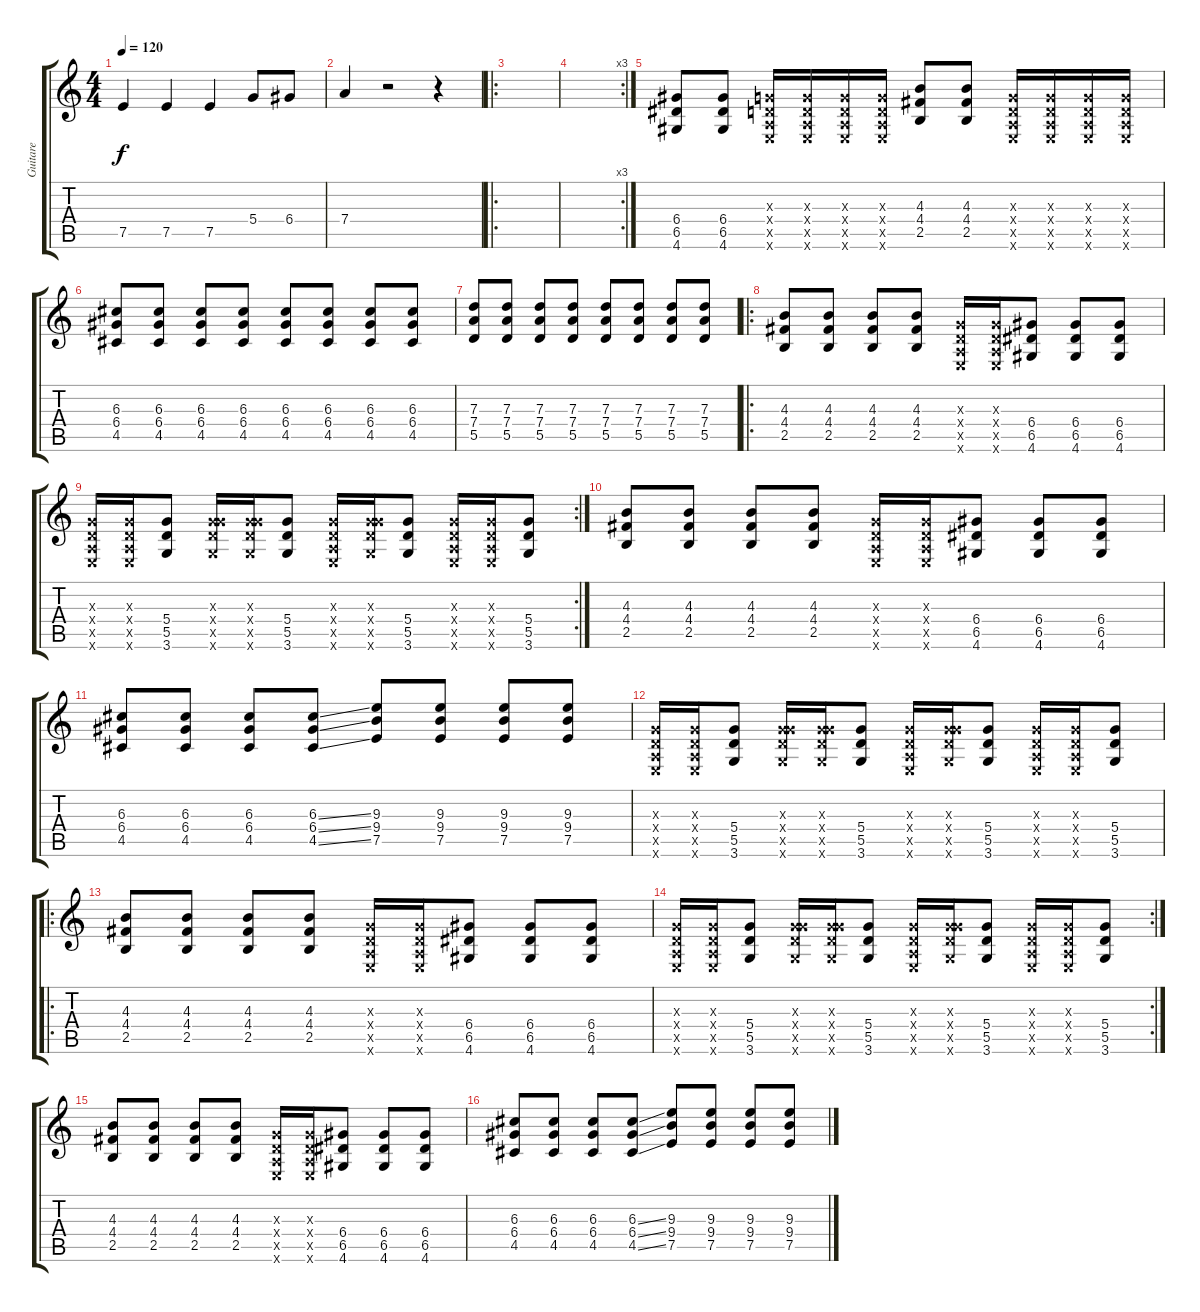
\track ("Guitare" "Guitare") {instrument distortionguitar}
\staff {score tabs}
\tuning (E4 B3 G3 D3 A2 E2) {hide}
\ts (4 4)
\tempo 120
\clef g2
\ks c
7.5.4{dy f} 7.5.4 7.5.4 5.4.8 6.4.8 |
7.4.4 r.2 r.4 |
\ro
|
\rc 3
|
(6.4 6.5 4.6).8 (6.4 6.5 4.6).8 (0.3{x} 0.4{x} 0.5{x} 0.6{x}).16 (0.3{x} 0.4{x} 0.5{x} 0.6{x}).16 (0.3{x} 0.4{x} 0.5{x} 0.6{x}).16 (0.3{x} 0.4{x} 0.5{x} 0.6{x}).16 (4.3 4.4 2.5).8 (4.3 4.4 2.5).8 (0.3{x} 0.4{x} 0.5{x} 0.6{x}).16 (0.3{x} 0.4{x} 0.5{x} 0.6{x}).16 (0.3{x} 0.4{x} 0.5{x} 0.6{x}).16 (0.3{x} 0.4{x} 0.5{x} 0.6{x}).16 |
(6.3 6.4 4.5).8 (6.3 6.4 4.5).8 (6.3 6.4 4.5).8 (6.3 6.4 4.5).8 (6.3 6.4 4.5).8 (6.3 6.4 4.5).8 (6.3 6.4 4.5).8 (6.3 6.4 4.5).8 |
(7.3 7.4 5.5).8 (7.3 7.4 5.5).8 (7.3 7.4 5.5).8 (7.3 7.4 5.5).8 (7.3 7.4 5.5).8 (7.3 7.4 5.5).8 (7.3 7.4 5.5).8 (7.3 7.4 5.5).8 |
\ro
(4.3 4.4 2.5).8 (4.3 4.4 2.5).8 (4.3 4.4 2.5).8 (4.3 4.4 2.5).8 (0.3{x} 0.4{x} 0.5{x} 0.6{x}).16 (0.3{x} 0.4{x} 0.5{x} 0.6{x}).16 (6.4 6.5 4.6).8 (6.4 6.5 4.6).8 (6.4 6.5 4.6).8 |
\rc 2
(0.3{x} 0.4{x} 0.5{x} 0.6{x}).16 (0.3{x} 0.4{x} 0.5{x} 0.6{x}).16 (5.4 5.5 3.6).8 (0.3{x} 5.4{x} 5.5{x} 3.6{x}).16 (0.3{x} 5.4{x} 5.5{x} 3.6{x}).16 (5.4 5.5 3.6).8 (0.3{x} 0.4{x} 0.5{x} 0.6{x}).16 (0.3{x} 5.4{x} 5.5{x} 3.6{x}).16 (5.4 5.5 3.6).8 (0.3{x} 0.4{x} 0.5{x} 0.6{x}).16 (0.3{x} 0.4{x} 0.5{x} 0.6{x}).16 (5.4 5.5 3.6).8 |
(4.3 4.4 2.5).8 (4.3 4.4 2.5).8 (4.3 4.4 2.5).8 (4.3 4.4 2.5).8 (0.3{x} 0.4{x} 0.5{x} 0.6{x}).16 (0.3{x} 0.4{x} 0.5{x} 0.6{x}).16 (6.4 6.5 4.6).8 (6.4 6.5 4.6).8 (6.4 6.5 4.6).8 |
(6.3 6.4 4.5).8 (6.3 6.4 4.5).8 (6.3 6.4 4.5).8 (6.3{ss} 6.4{ss} 4.5{ss}).8 (9.3 9.4 7.5).8 (9.3 9.4 7.5).8 (9.3 9.4 7.5).8 (9.3 9.4 7.5).8 |
(0.3{x} 0.4{x} 0.5{x} 0.6{x}).16 (0.3{x} 0.4{x} 0.5{x} 0.6{x}).16 (5.4 5.5 3.6).8 (0.3{x} 5.4{x} 5.5{x} 3.6{x}).16 (0.3{x} 5.4{x} 5.5{x} 3.6{x}).16 (5.4 5.5 3.6).8 (0.3{x} 0.4{x} 0.5{x} 0.6{x}).16 (0.3{x} 5.4{x} 5.5{x} 3.6{x}).16 (5.4 5.5 3.6).8 (0.3{x} 0.4{x} 0.5{x} 0.6{x}).16 (0.3{x} 0.4{x} 0.5{x} 0.6{x}).16 (5.4 5.5 3.6).8 |
\ro
(4.3 4.4 2.5).8 (4.3 4.4 2.5).8 (4.3 4.4 2.5).8 (4.3 4.4 2.5).8 (0.3{x} 0.4{x} 0.5{x} 0.6{x}).16 (0.3{x} 0.4{x} 0.5{x} 0.6{x}).16 (6.4 6.5 4.6).8 (6.4 6.5 4.6).8 (6.4 6.5 4.6).8 |
\rc 2
(0.3{x} 0.4{x} 0.5{x} 0.6{x}).16 (0.3{x} 0.4{x} 0.5{x} 0.6{x}).16 (5.4 5.5 3.6).8 (0.3{x} 5.4{x} 5.5{x} 3.6{x}).16 (0.3{x} 5.4{x} 5.5{x} 3.6{x}).16 (5.4 5.5 3.6).8 (0.3{x} 0.4{x} 0.5{x} 0.6{x}).16 (0.3{x} 5.4{x} 5.5{x} 3.6{x}).16 (5.4 5.5 3.6).8 (0.3{x} 0.4{x} 0.5{x} 0.6{x}).16 (0.3{x} 0.4{x} 0.5{x} 0.6{x}).16 (5.4 5.5 3.6).8 |
(4.3 4.4 2.5).8 (4.3 4.4 2.5).8 (4.3 4.4 2.5).8 (4.3 4.4 2.5).8 (0.3{x} 0.4{x} 0.5{x} 0.6{x}).16 (0.3{x} 0.4{x} 0.5{x} 0.6{x}).16 (6.4 6.5 4.6).8 (6.4 6.5 4.6).8 (6.4 6.5 4.6).8 |
(6.3 6.4 4.5).8 (6.3 6.4 4.5).8 (6.3 6.4 4.5).8 (6.3{ss} 6.4{ss} 4.5{ss}).8 (9.3 9.4 7.5).8 (9.3 9.4 7.5).8 (9.3 9.4 7.5).8 (9.3 9.4 7.5).8
